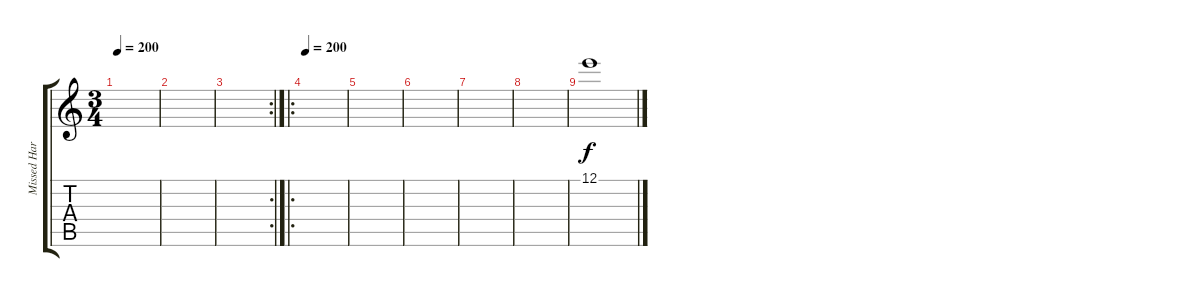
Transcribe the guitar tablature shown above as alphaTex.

\track ("Missed Harmonics" "Missed Har") {instrument acousticguitarnylon}
\staff {score tabs}
\tuning (E4 B3 G3 D3 A2 E2) {hide}
\ts (3 4)
\tempo 200
\clef g2
\ks c
|
|
\rc 2
|
\ro
\tempo 200
|
|
|
|
|
12.1.1
